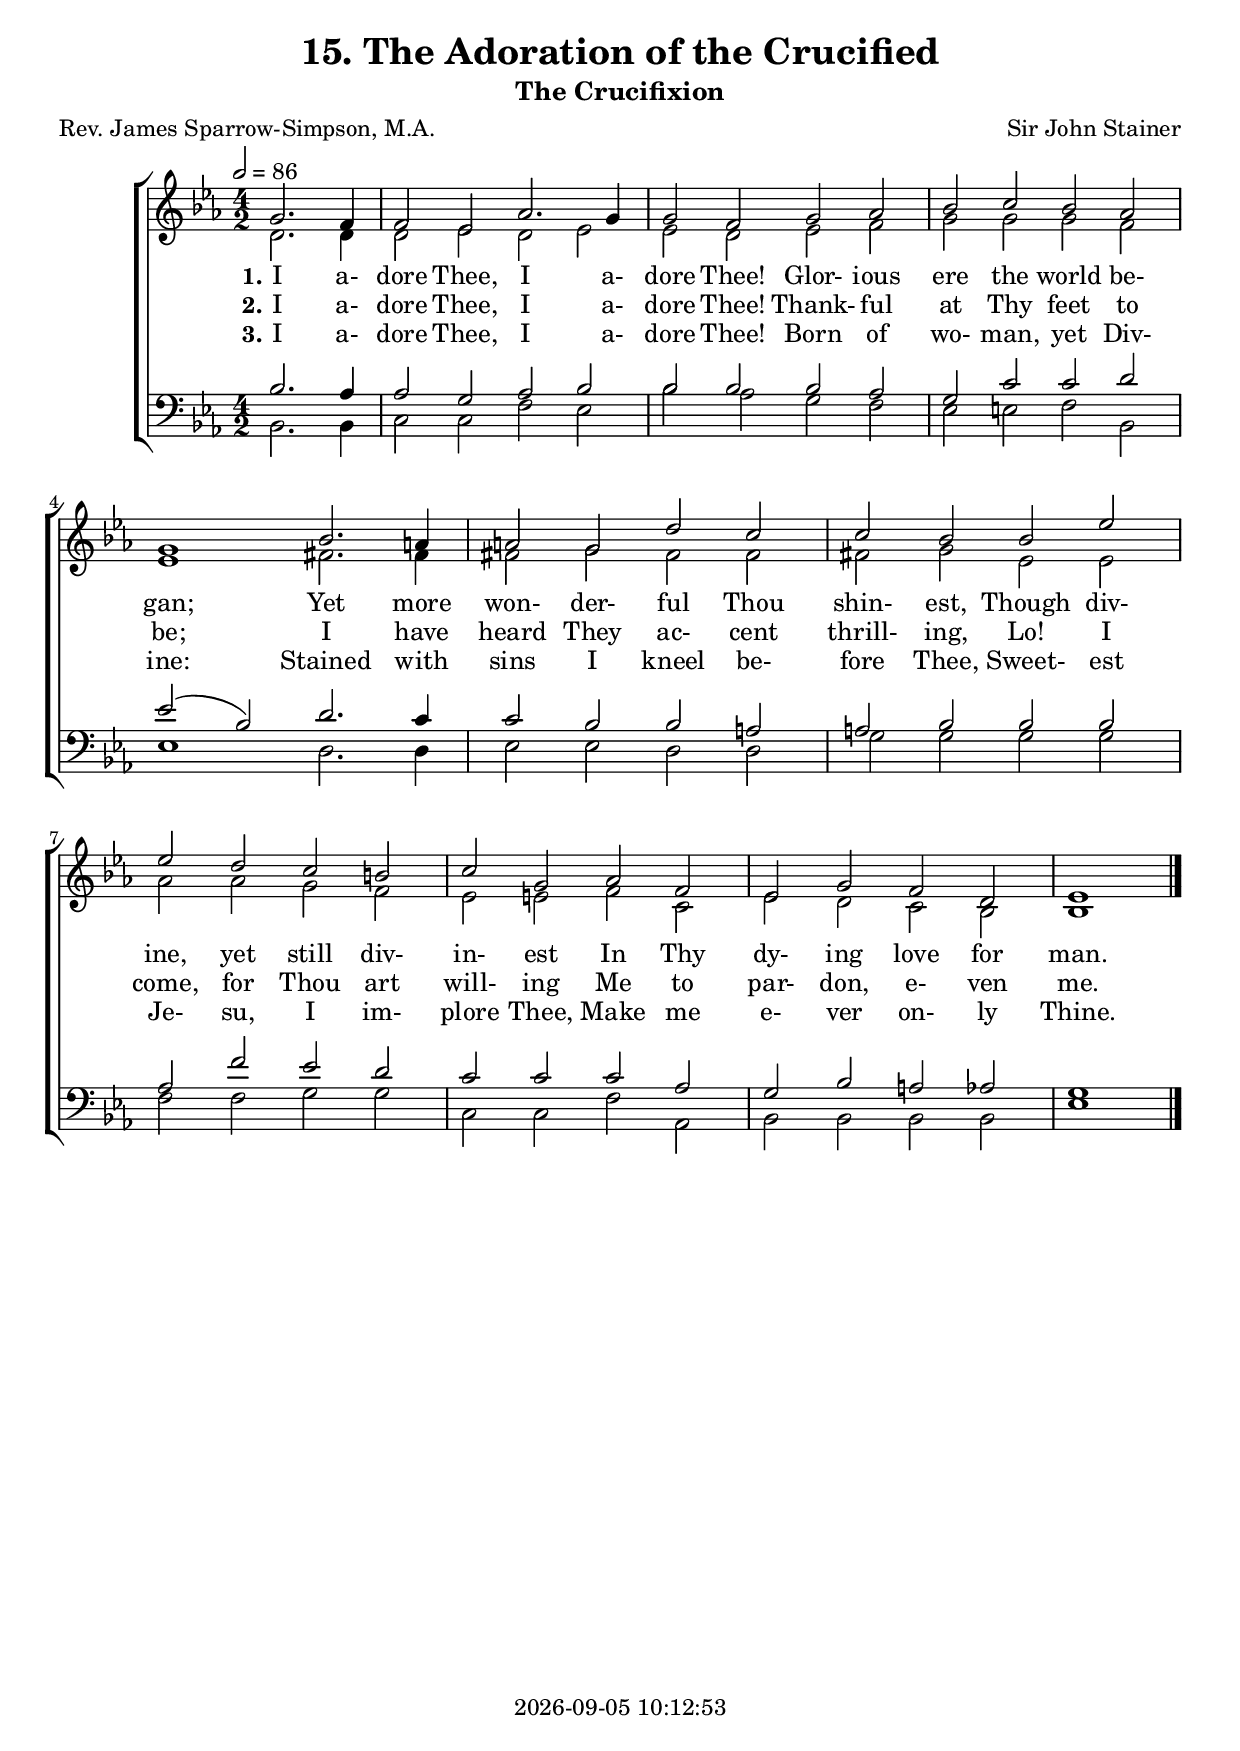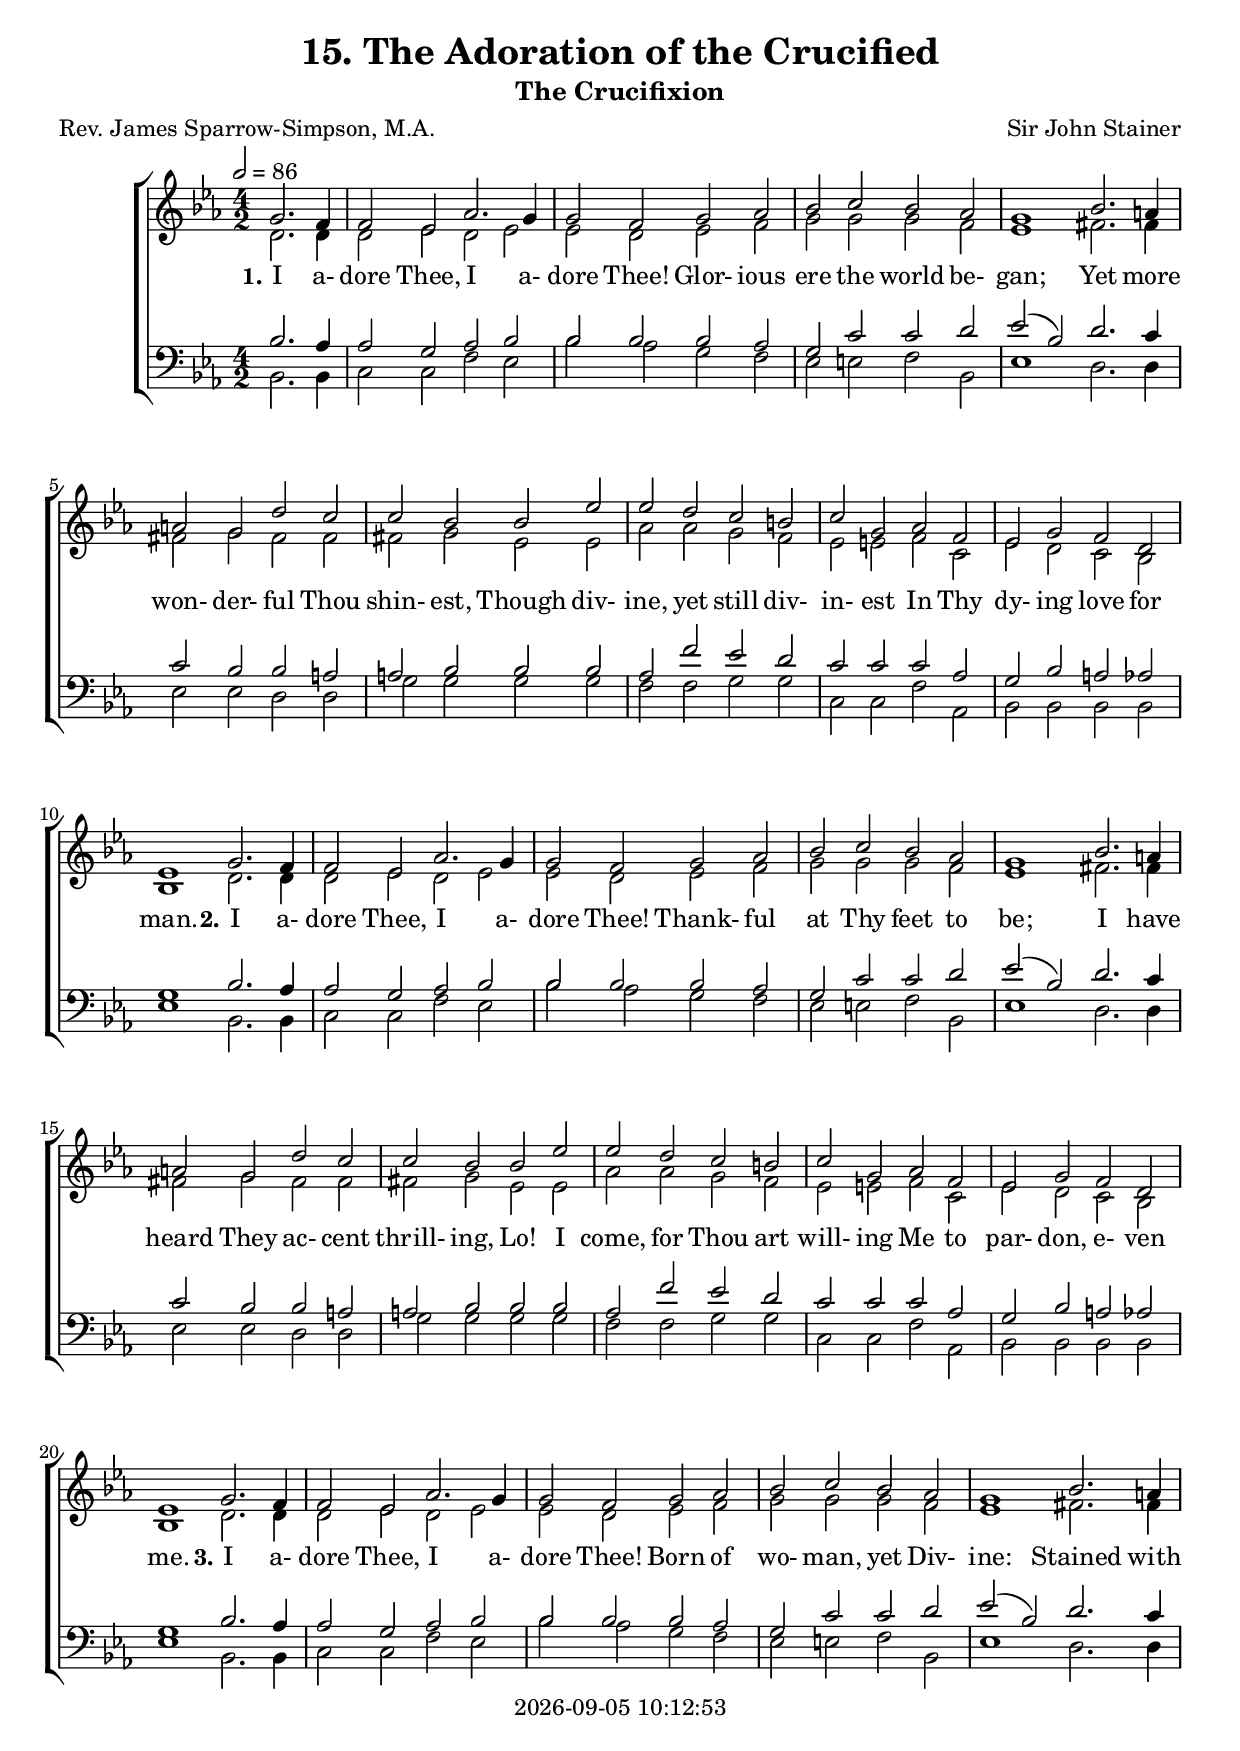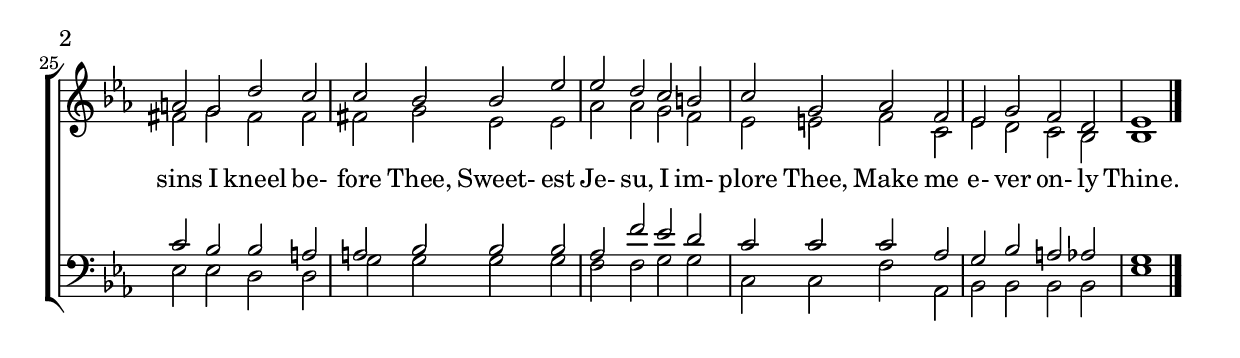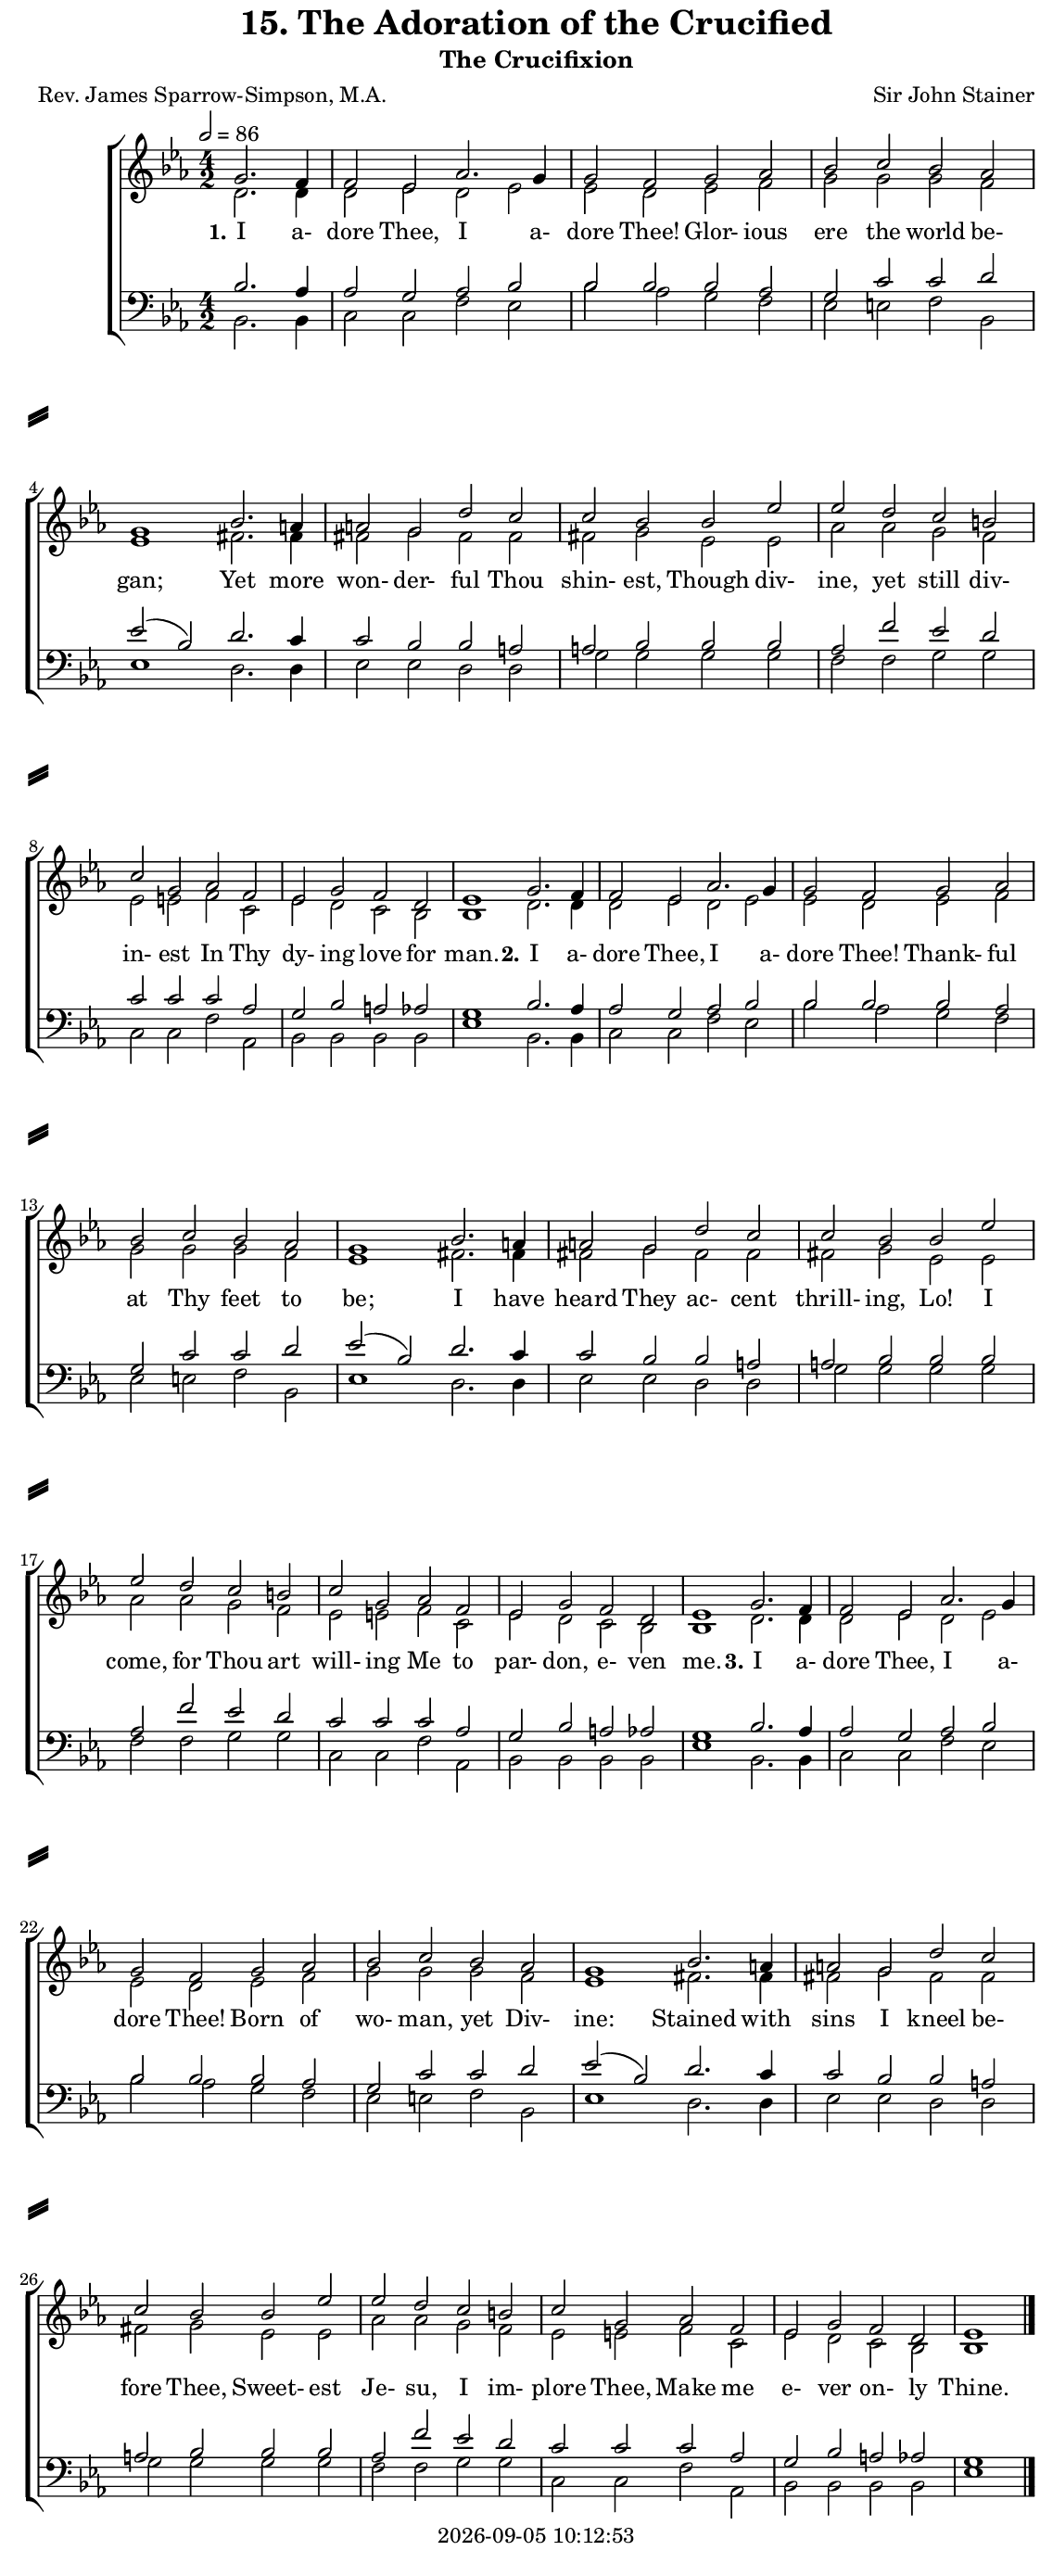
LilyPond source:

\version "2.19.82"

today = #(strftime "%Y-%m-%d %H:%M:%S" (localtime (current-time)))

\header {
% centered at top
%  dedication  = "dedication"
  title       = "15. The Adoration of the Crucified"
  subtitle    = "The Crucifixion"
%  subsubtitle = "subsubtitle"
%  instrument  = "instrument"
  
% arrangement of following lines:
%
%  poet    composer
%  meter   arranger
%  piece       opus

  composer    = "Sir John Stainer"
%  arranger    = "arranger"
%  opus        = "opus"

  poet        = "Rev. James Sparrow-Simpson, M.A."
%  meter       = "meter"
%  piece       = "piece"

% centered at bottom
% tagline     = "tagline" % default lilypond version
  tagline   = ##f
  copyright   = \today
}

#(set-global-staff-size 20)

global = {
  \key ees \major
  \time 4/2
  \tempo 2=86
  \partial 1
}

wordsOne = \lyricmode {
  \set stanza = "1."
  I a- dore Thee, I a- dore Thee!
  Glor- ious ere the world be- gan;
  Yet more won- der- ful Thou shin- est,
  Though div- ine, yet still div- in- est
  In Thy dy- ing love for man.
}

wordsTwo = \lyricmode {
  \set stanza = "2."
  I a- dore Thee, I a- dore Thee!
  Thank- ful at Thy feet to be;
  I have heard They ac- cent thrill- ing,
  Lo! I come, for Thou art will- ing
  Me to par- don, e- ven me.
}

wordsThree = \lyricmode {
  \set stanza = "3."
  I a- dore Thee, I a- dore Thee!
  Born of wo- man, yet Div- ine:
  Stained with sins I kneel be- fore Thee,
  Sweet- est Je- su, I im- plore Thee,
  Make me e- ver on- ly Thine.
}

soprano = \relative c'' {
  \repeat volta 3 {
    g2. f4
    f2 ees aes2. g4
    g2 f g aes
    bes2 c bes aes
    g1 bes2. a4
    a2 g d' c
    c2 bes bes ees
    ees2 d c b
    c2 g aes f
    ees2 g f d
    ees1
  }
}

alto = \relative c' {
  \repeat volta 3 {
    d2. d4
    d2 ees d ees
    ees2 d ees f
    g2 g g f
    ees1 fis2. fis4
    fis2 g fis fis
    fis2 g ees ees
    aes2 aes g f
    ees2 e f c
    ees2 d c bes
    bes1
  }
}

tenor = \relative c' {
  \repeat volta 3 {
    bes2. aes4
    aes2 g aes bes
    bes2 bes bes aes
    g2 c c d
    ees2(bes) d2. c4
    c2 bes bes a
    a2 bes bes bes
    aes2 f' ees d
    c2 c c aes
    g2 bes a aes
    g1
  }
}

bass= \relative c {
  \repeat volta 3 {
    bes2. bes4
    c2 c f ees
    bes'2 aes g f
    ees2 e f bes,
    ees1 d2. d4
    ees2 ees d d
    g2 g g g
    f2 f g g
    c,2 c f aes,
    bes2 bes bes bes
    ees1
  }
}

\book {
  \bookOutputSuffix "repeat"
  \score {
      <<
        \new ChoirStaff <<
                                % Joint soprano/alto staff
          \new Staff <<
            \new Voice = "soprano" { \global \voiceOne \soprano \bar "|."}
            \new Voice = "alto"    { \global \voiceTwo \alto             }
            \new Lyrics \lyricsto "soprano" { \wordsOne   }
            \new Lyrics \lyricsto "soprano" { \wordsTwo   }
            \new Lyrics \lyricsto "soprano" { \wordsThree }
          >>
                                % Joint tenor/bass staff
          \new Staff <<
            \clef "bass"
%            \new Voice = "tenor" { \global \voiceOne \tenor \tenor }
%            \new Voice = "bass"  { \global \voiceTwo \bass  \bass  }
            \new Voice = "tenor" { \global \voiceOne \tenor  }
            \new Voice = "bass"  { \global \voiceTwo \bass   }
          >>
        >>
      >>
    \layout {
      indent = 1.5\cm
      \context {
        \Staff \RemoveAllEmptyStaves
      }
    }
  }
}

\book {
  \bookOutputSuffix "single"
  \score {
      <<
        \new ChoirStaff <<
                                % Joint soprano/alto staff
          \new Staff <<
            \new Voice = "soprano" { \global \voiceOne \unfoldRepeats \soprano \bar "|."}
            \new Voice = "alto"    { \global \voiceTwo \unfoldRepeats \alto    }
            \new Lyrics \lyricsto "soprano" { \wordsOne  
                                              \wordsTwo  
                                              \wordsThree
                                            }
          >>
                                % Joint tenor/bass staff
          \new Staff <<
            \clef "bass"
            \new Voice = "tenor" { \global \voiceOne \unfoldRepeats \tenor }
            \new Voice = "bass"  { \global \voiceTwo \unfoldRepeats \bass  }
          >>
        >>
      >>
    \layout {
      indent = 1.5\cm
      \context {
        \Staff \RemoveAllEmptyStaves
      }
    }
  }
}

\book {
  \bookOutputSuffix "singlepage"
  \paper {
    top-margin = 0
    left-margin = 7
    right-margin = 1
    paper-width = 190\mm
    page-breaking = #ly:one-page-breaking
    system-system-spacing.basic-distance = #22
    system-separator-markup = \slashSeparator
  }
  \score {
      <<
        \new ChoirStaff <<
                                % Joint soprano/alto staff
          \new Staff <<
            \new Voice = "soprano" { \global \voiceOne \unfoldRepeats \soprano \bar "|."}
            \new Voice = "alto"    { \global \voiceTwo \unfoldRepeats \alto    }
            \new Lyrics \lyricsto "soprano" { \wordsOne  
                                              \wordsTwo  
                                              \wordsThree
                                            }
          >>
                                % Joint tenor/bass staff
          \new Staff <<
            \clef "bass"
            \new Voice = "tenor" { \global \voiceOne \unfoldRepeats \tenor }
            \new Voice = "bass"  { \global \voiceTwo \unfoldRepeats \bass  }
          >>
        >>
      >>
    \layout {
      indent = 1.5\cm
      \context {
        \Staff \RemoveAllEmptyStaves
      }
    }
  }
}
